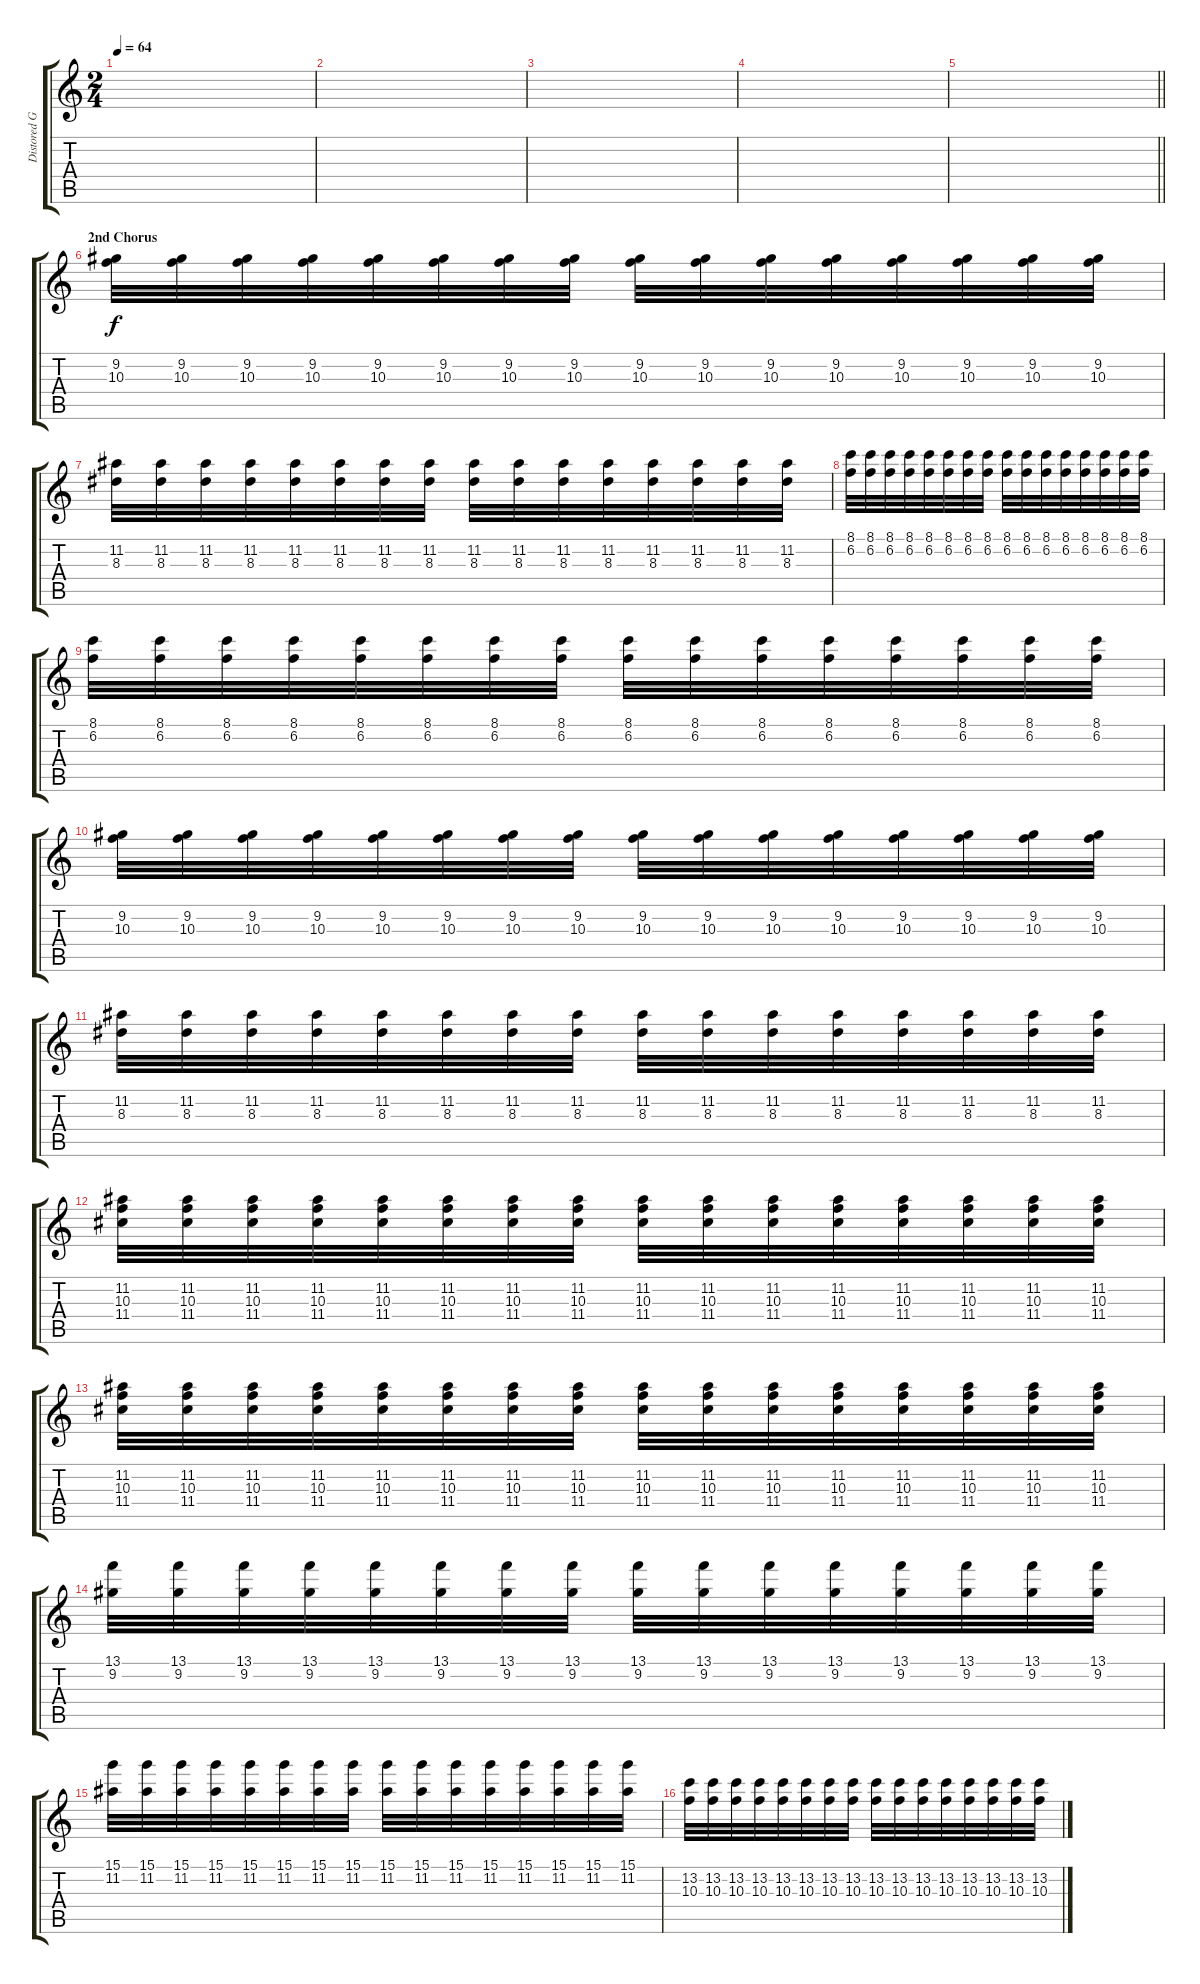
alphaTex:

\track ("Distored Guitar" "Distored G") {instrument overdrivenguitar}
\staff {score tabs}
\tuning (E4 B3 G3 D3 A2 E2) {hide}
\ts (2 4)
\tempo 64
\clef g2
\ks c
|
|
|
|
\barLineRight lightlight
|
\section ("" "2nd Chorus")
(9.2 10.3).32 (9.2 10.3).32 (9.2 10.3).32 (9.2 10.3).32 (9.2 10.3).32 (9.2 10.3).32 (9.2 10.3).32 (9.2 10.3).32 (9.2 10.3).32 (9.2 10.3).32 (9.2 10.3).32 (9.2 10.3).32 (9.2 10.3).32 (9.2 10.3).32 (9.2 10.3).32 (9.2 10.3).32 |
(11.2 8.3).32 (11.2 8.3).32 (11.2 8.3).32 (11.2 8.3).32 (11.2 8.3).32 (11.2 8.3).32 (11.2 8.3).32 (11.2 8.3).32 (11.2 8.3).32 (11.2 8.3).32 (11.2 8.3).32 (11.2 8.3).32 (11.2 8.3).32 (11.2 8.3).32 (11.2 8.3).32 (11.2 8.3).32 |
(8.1 6.2).32 (8.1 6.2).32 (8.1 6.2).32 (8.1 6.2).32 (8.1 6.2).32 (8.1 6.2).32 (8.1 6.2).32 (8.1 6.2).32 (8.1 6.2).32 (8.1 6.2).32 (8.1 6.2).32 (8.1 6.2).32 (8.1 6.2).32 (8.1 6.2).32 (8.1 6.2).32 (8.1 6.2).32 |
(8.1 6.2).32 (8.1 6.2).32 (8.1 6.2).32 (8.1 6.2).32 (8.1 6.2).32 (8.1 6.2).32 (8.1 6.2).32 (8.1 6.2).32 (8.1 6.2).32 (8.1 6.2).32 (8.1 6.2).32 (8.1 6.2).32 (8.1 6.2).32 (8.1 6.2).32 (8.1 6.2).32 (8.1 6.2).32 |
(9.2 10.3).32 (9.2 10.3).32 (9.2 10.3).32 (9.2 10.3).32 (9.2 10.3).32 (9.2 10.3).32 (9.2 10.3).32 (9.2 10.3).32 (9.2 10.3).32 (9.2 10.3).32 (9.2 10.3).32 (9.2 10.3).32 (9.2 10.3).32 (9.2 10.3).32 (9.2 10.3).32 (9.2 10.3).32 |
(11.2 8.3).32 (11.2 8.3).32 (11.2 8.3).32 (11.2 8.3).32 (11.2 8.3).32 (11.2 8.3).32 (11.2 8.3).32 (11.2 8.3).32 (11.2 8.3).32 (11.2 8.3).32 (11.2 8.3).32 (11.2 8.3).32 (11.2 8.3).32 (11.2 8.3).32 (11.2 8.3).32 (11.2 8.3).32 |
(11.2 10.3 11.4).32 (11.2 10.3 11.4).32 (11.2 10.3 11.4).32 (11.2 10.3 11.4).32 (11.2 10.3 11.4).32 (11.2 10.3 11.4).32 (11.2 10.3 11.4).32 (11.2 10.3 11.4).32 (11.2 10.3 11.4).32 (11.2 10.3 11.4).32 (11.2 10.3 11.4).32 (11.2 10.3 11.4).32 (11.2 10.3 11.4).32 (11.2 10.3 11.4).32 (11.2 10.3 11.4).32 (11.2 10.3 11.4).32 |
(11.2 10.3 11.4).32 (11.2 10.3 11.4).32 (11.2 10.3 11.4).32 (11.2 10.3 11.4).32 (11.2 10.3 11.4).32 (11.2 10.3 11.4).32 (11.2 10.3 11.4).32 (11.2 10.3 11.4).32 (11.2 10.3 11.4).32 (11.2 10.3 11.4).32 (11.2 10.3 11.4).32 (11.2 10.3 11.4).32 (11.2 10.3 11.4).32 (11.2 10.3 11.4).32 (11.2 10.3 11.4).32 (11.2 10.3 11.4).32 |
(13.1 9.2).32 (13.1 9.2).32 (13.1 9.2).32 (13.1 9.2).32 (13.1 9.2).32 (13.1 9.2).32 (13.1 9.2).32 (13.1 9.2).32 (13.1 9.2).32 (13.1 9.2).32 (13.1 9.2).32 (13.1 9.2).32 (13.1 9.2).32 (13.1 9.2).32 (13.1 9.2).32 (13.1 9.2).32 |
(15.1 11.2).32 (15.1 11.2).32 (15.1 11.2).32 (15.1 11.2).32 (15.1 11.2).32 (15.1 11.2).32 (15.1 11.2).32 (15.1 11.2).32 (15.1 11.2).32 (15.1 11.2).32 (15.1 11.2).32 (15.1 11.2).32 (15.1 11.2).32 (15.1 11.2).32 (15.1 11.2).32 (15.1 11.2).32 |
(13.2 10.3).32 (13.2 10.3).32 (13.2 10.3).32 (13.2 10.3).32 (13.2 10.3).32 (13.2 10.3).32 (13.2 10.3).32 (13.2 10.3).32 (13.2 10.3).32 (13.2 10.3).32 (13.2 10.3).32 (13.2 10.3).32 (13.2 10.3).32 (13.2 10.3).32 (13.2 10.3).32 (13.2 10.3).32
